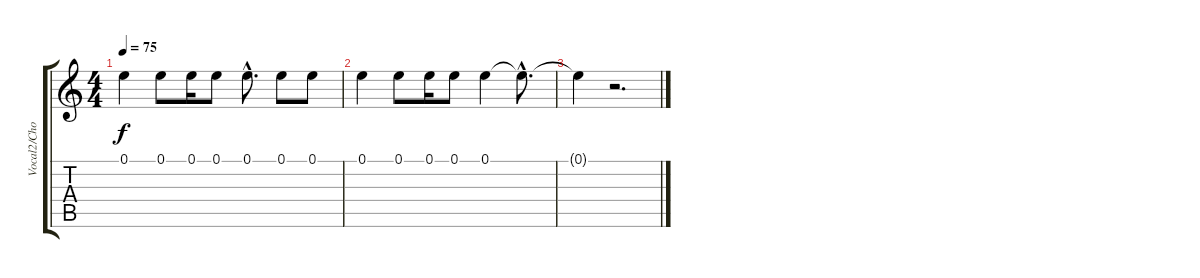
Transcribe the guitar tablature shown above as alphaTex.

\track ("Vocal2/Choir2" "Vocal2/Cho") {instrument distortionguitar}
\staff {score tabs}
\tuning (E4 B3 G3 D3 A2 E2) {hide}
\ts (4 4)
\tempo 75
\clef g2
\ks c
0.1.4{dy f} 0.1.8 0.1.16 0.1.8 0.1{hac}.8{d} 0.1.8 0.1.8 |
0.1.4 0.1.8 0.1.16 0.1.8 0.1.4 0.1{hac t}.8{d} |
0.1{t}.4 r.2{d}
